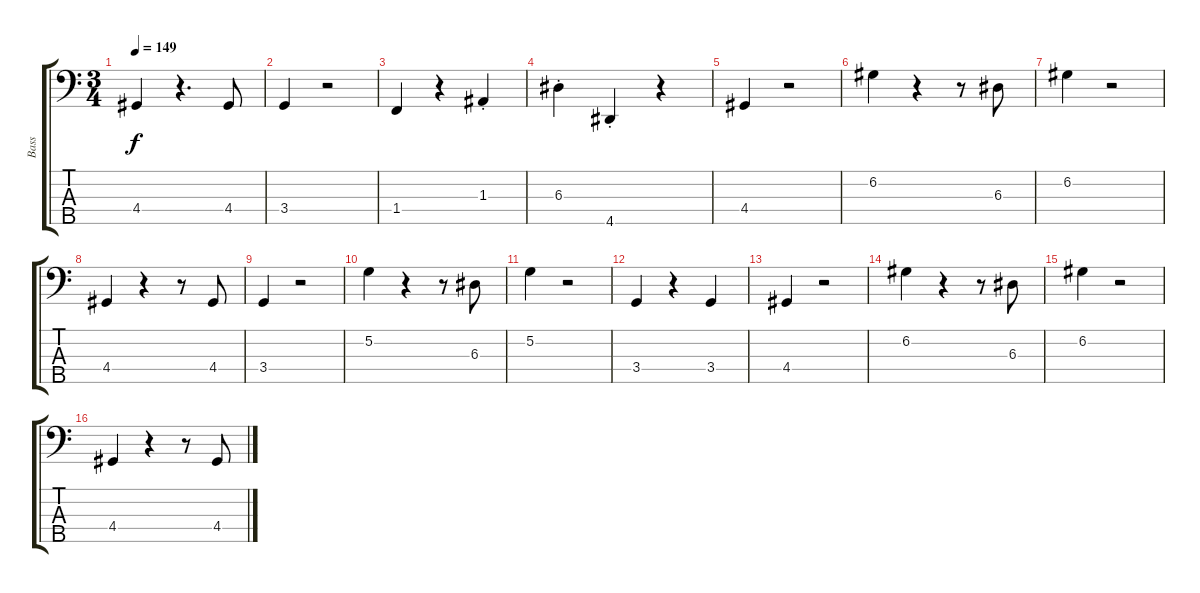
\track ("Bass" "Bass") {instrument fretlessbass}
\staff {score tabs}
\tuning (G2 D2 A1 E1 B0) {hide}
\ts (3 4)
\tempo 149
\clef f4
\ks c
4.4.4{dy f} r.4{d} 4.4.8 |
3.4.4 r.2 |
1.4.4 r.4 1.3{st}.4 |
6.3{st}.4 4.5{st}.4 r.4 |
4.4.4 r.2 |
6.2.4 r.4 r.8 6.3.8 |
6.2.4 r.2 |
4.4.4 r.4 r.8 4.4.8 |
3.4.4 r.2 |
5.2.4 r.4 r.8 6.3.8 |
5.2.4 r.2 |
3.4.4 r.4 3.4.4 |
4.4.4 r.2 |
6.2.4 r.4 r.8 6.3.8 |
6.2.4 r.2 |
4.4.4 r.4 r.8 4.4.8
